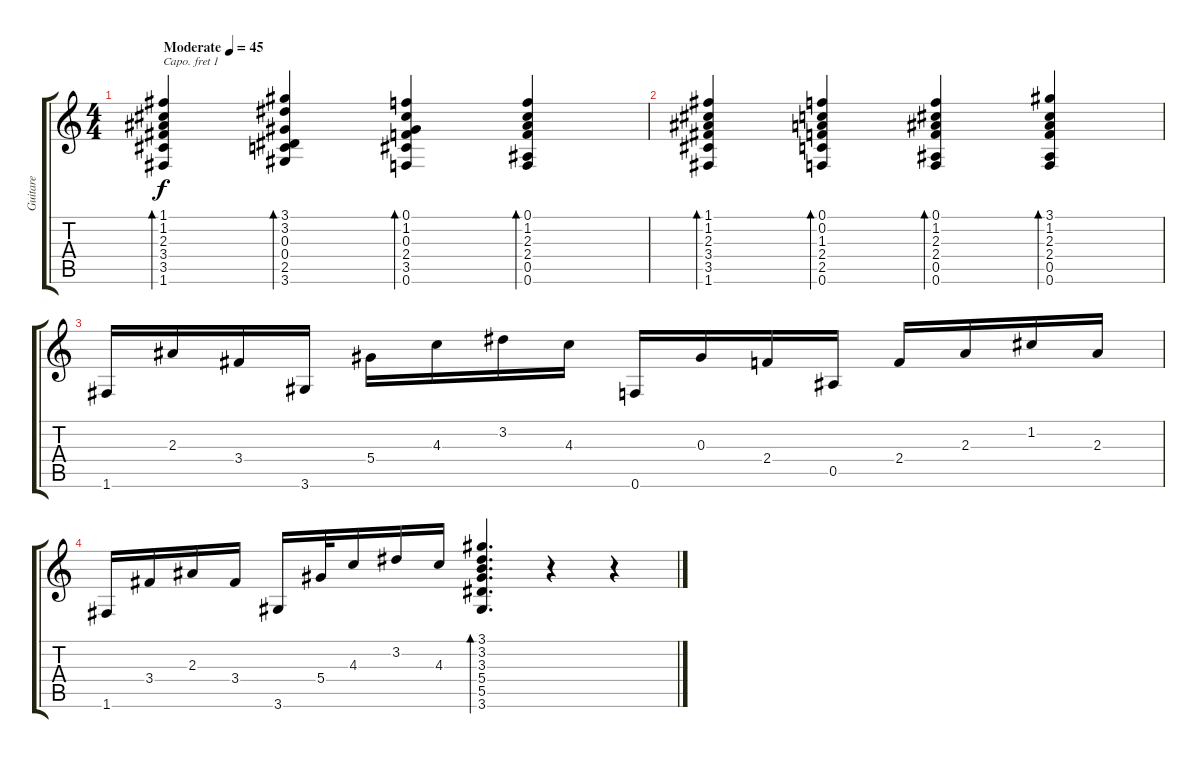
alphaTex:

\track ("Guitare" "Guitare") {instrument acousticguitarsteel}
\staff {score tabs}
\capo 1
\tuning (E4 B3 G3 D3 A2 E2) {hide}
\ts (4 4)
\tempo (45 "Moderate")
\clef g2
\ks c
(1.1 1.2 2.3 3.4 3.5 1.6).4{bd 60 dy f instrument acousticguitarsteel} (3.1 3.2 0.3 0.4 2.5 3.6).4{bd 60} (0.1 1.2 0.3 2.4 3.5 0.6).4{bd 60} (0.1 1.2 2.3 2.4 0.5 0.6).4{bd 60} |
(1.1 1.2 2.3 3.4 3.5 1.6).4{bd 60} (0.1 0.2 1.3 2.4 2.5 0.6).4{bd 60} (0.1 1.2 2.3 2.4 0.5 0.6).4{bd 60} (3.1 1.2 2.3 2.4 0.5 0.6).4{bd 60} |
1.6.16 2.3.16 3.4.16 3.6.16 5.4.16 4.3.16 3.2.16 4.3.16 0.6.16 0.3.16 2.4.16 0.5.16 2.4.16 2.3.16 1.2.16 2.3.16 |
1.6.16 3.4.16 2.3.16 3.4.16 3.6.16 5.4.32 4.3.16 3.2.16 4.3.16 (3.1 3.2 3.3 5.4 5.5 3.6).4{d bd 60} r.4 r.4
